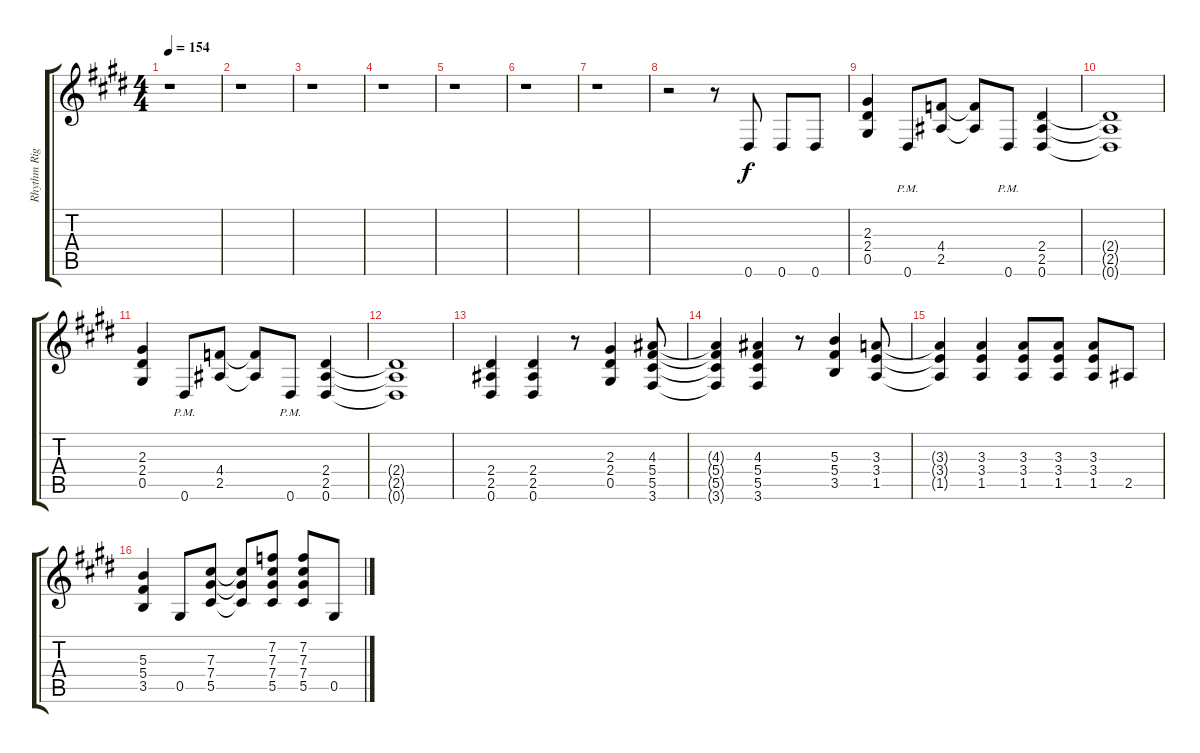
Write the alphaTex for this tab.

\track ("Rhythm Right" "Rhythm Rig") {instrument distortionguitar}
\staff {score tabs}
\tuning (Eb4 Bb3 Gb3 Db3 Ab2 Eb2) {hide}
\ts (4 4)
\tempo 154
\clef g2
\ks e
r.1{dy f instrument distortionguitar} |
\ks c#minor
r.1 |
r.1 |
r.1 |
\ks e
r.1 |
\ks c#minor
r.1 |
r.1 |
r.2 r.8 0.6.8 0.6.8 0.6.8 |
\ks e
(2.3 2.4 0.5).4 0.6{pm}.8 (4.4 2.5).8 (4.4{t} 2.5{t}).8 0.6{pm}.8 (2.4 2.5 0.6).4 |
\ks c#minor
(2.4{t} 2.5{t} 0.6{t}).1 |
(2.3 2.4 0.5).4 0.6{pm}.8 (4.4 2.5).8 (4.4{t} 2.5{t}).8 0.6{pm}.8 (2.4 2.5 0.6).4 |
(2.4{t} 2.5{t} 0.6{t}).1 |
\ks e
(2.4 2.5 0.6).4 (2.4 2.5 0.6).4 r.8 (2.3 2.4 0.5).4 (4.3 5.4 5.5 3.6).8 |
\ks c#minor
(4.3{t} 5.4{t} 5.5{t} 3.6{t}).4 (4.3 5.4 5.5 3.6).4 r.8 (5.3 5.4 3.5).4 (3.3 3.4 1.5).8 |
(3.3{t} 3.4{t} 1.5{t}).4 (3.3 3.4 1.5).4 (3.3 3.4 1.5).8 (3.3 3.4 1.5).8 (3.3 3.4 1.5).8 2.5.8 |
(5.3 5.4 3.5).4 0.5.8 (7.3 7.4 5.5).8 (7.3{t} 7.4{t} 5.5{t}).8 (7.2 7.3 7.4 5.5).8 (7.2 7.3 7.4 5.5).8 0.5.8
